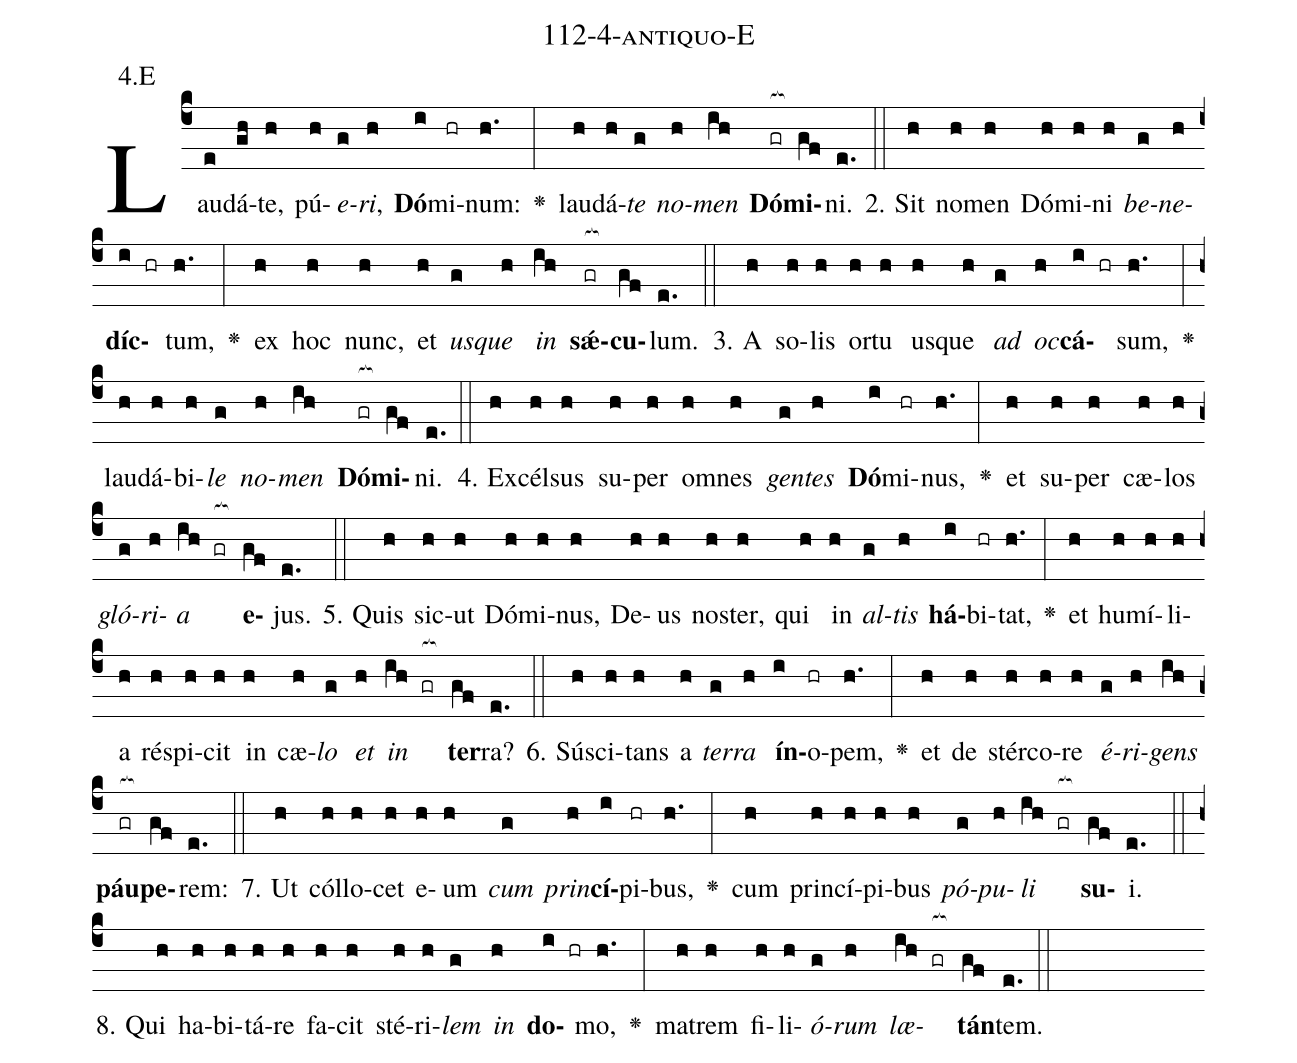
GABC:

name: 112-4-antiquo-E;
annotation: 4.E;
%%
(c4)Lau(e)dá(gh)te,(h) pú(h)<i>e</i>(g)<i>ri</i>,(h) <b>Dó</b>(i)mi(hr)num:(h.) <v>\greheightstar</v>(:) lau(h)dá(h)<i>te</i>(g) <i>no</i>(h)<i>men</i>(ih) <b>Dó</b>(gr[ocb:1{])<b>mi</b>(gf[ocb:0}])ni.(e.) (::)
2. Sit(h) no(h)men(h) Dó(h)mi(h)ni(h) <i>be</i>(g)<i>ne</i>(h)<b>díc</b>(i hr)tum,(h.) <v>\greheightstar</v>(:) ex(h) hoc(h) nunc,(h) et(h) <i>us</i>(g)<i>que</i>(h) <i>in</i>(ih) <b>sǽ</b>(gr[ocb:1{])<b>cu</b>(gf[ocb:0}])lum.(e.) (::)
3. A(h) so(h)lis(h) or(h)tu(h) us(h)que(h) <i>ad</i>(g) <i>oc</i>(h)<b>cá</b>(i hr)sum,(h.) <v>\greheightstar</v>(:) lau(h)dá(h)bi(h)<i>le</i>(g) <i>no</i>(h)<i>men</i>(ih) <b>Dó</b>(gr[ocb:1{])<b>mi</b>(gf[ocb:0}])ni.(e.) (::)
4. Ex(h)cél(h)sus(h) su(h)per(h) om(h)nes(h) <i>gen</i>(g)<i>tes</i>(h) <b>Dó</b>(i)mi(hr)nus,(h.) <v>\greheightstar</v>(:) et(h) su(h)per(h) cæ(h)los(h) <i>gló</i>(g)<i>ri</i>(h)<i>a</i>(ih gr[ocb:1{]) <b>e</b>(gf[ocb:0}])jus.(e.) (::)
5. Quis(h) sic(h)ut(h) Dó(h)mi(h)nus,(h) De(h)us(h) nos(h)ter,(h) qui(h) in(h) <i>al</i>(g)<i>tis</i>(h) <b>há</b>(i)bi(hr)tat,(h.) <v>\greheightstar</v>(:) et(h) hu(h)mí(h)li(h)a(h) ré(h)spi(h)cit(h) in(h) cæ(h)<i>lo</i>(g) <i>et</i>(h) <i>in</i>(ih gr[ocb:1{]) <b>ter</b>(gf[ocb:0}])ra?(e.) (::)
6. Sú(h)sci(h)tans(h) a(h) <i>ter</i>(g)<i>ra</i>(h) <b>ín</b>(i)o(hr)pem,(h.) <v>\greheightstar</v>(:) et(h) de(h) stér(h)co(h)re(h) <i>é</i>(g)<i>ri</i>(h)<i>gens</i>(ih) <b>páu</b>(gr[ocb:1{])<b>pe</b>(gf[ocb:0}])rem:(e.) (::)
7. Ut(h) cól(h)lo(h)cet(h) e(h)um(h) <i>cum</i>(g) <i>prin</i>(h)<b>cí</b>(i)pi(hr)bus,(h.) <v>\greheightstar</v>(:) cum(h) prin(h)cí(h)pi(h)bus(h) <i>pó</i>(g)<i>pu</i>(h)<i>li</i>(ih gr[ocb:1{]) <b>su</b>(gf[ocb:0}])i.(e.) (::)
8. Qui(h) ha(h)bi(h)tá(h)re(h) fa(h)cit(h) sté(h)ri(h)<i>lem</i>(g) <i>in</i>(h) <b>do</b>(i hr)mo,(h.) <v>\greheightstar</v>(:) ma(h)trem(h) fi(h)li(h)<i>ó</i>(g)<i>rum</i>(h) <i>læ</i>(ih gr[ocb:1{])<b>tán</b>(gf[ocb:0}])tem.(e.) (::)
